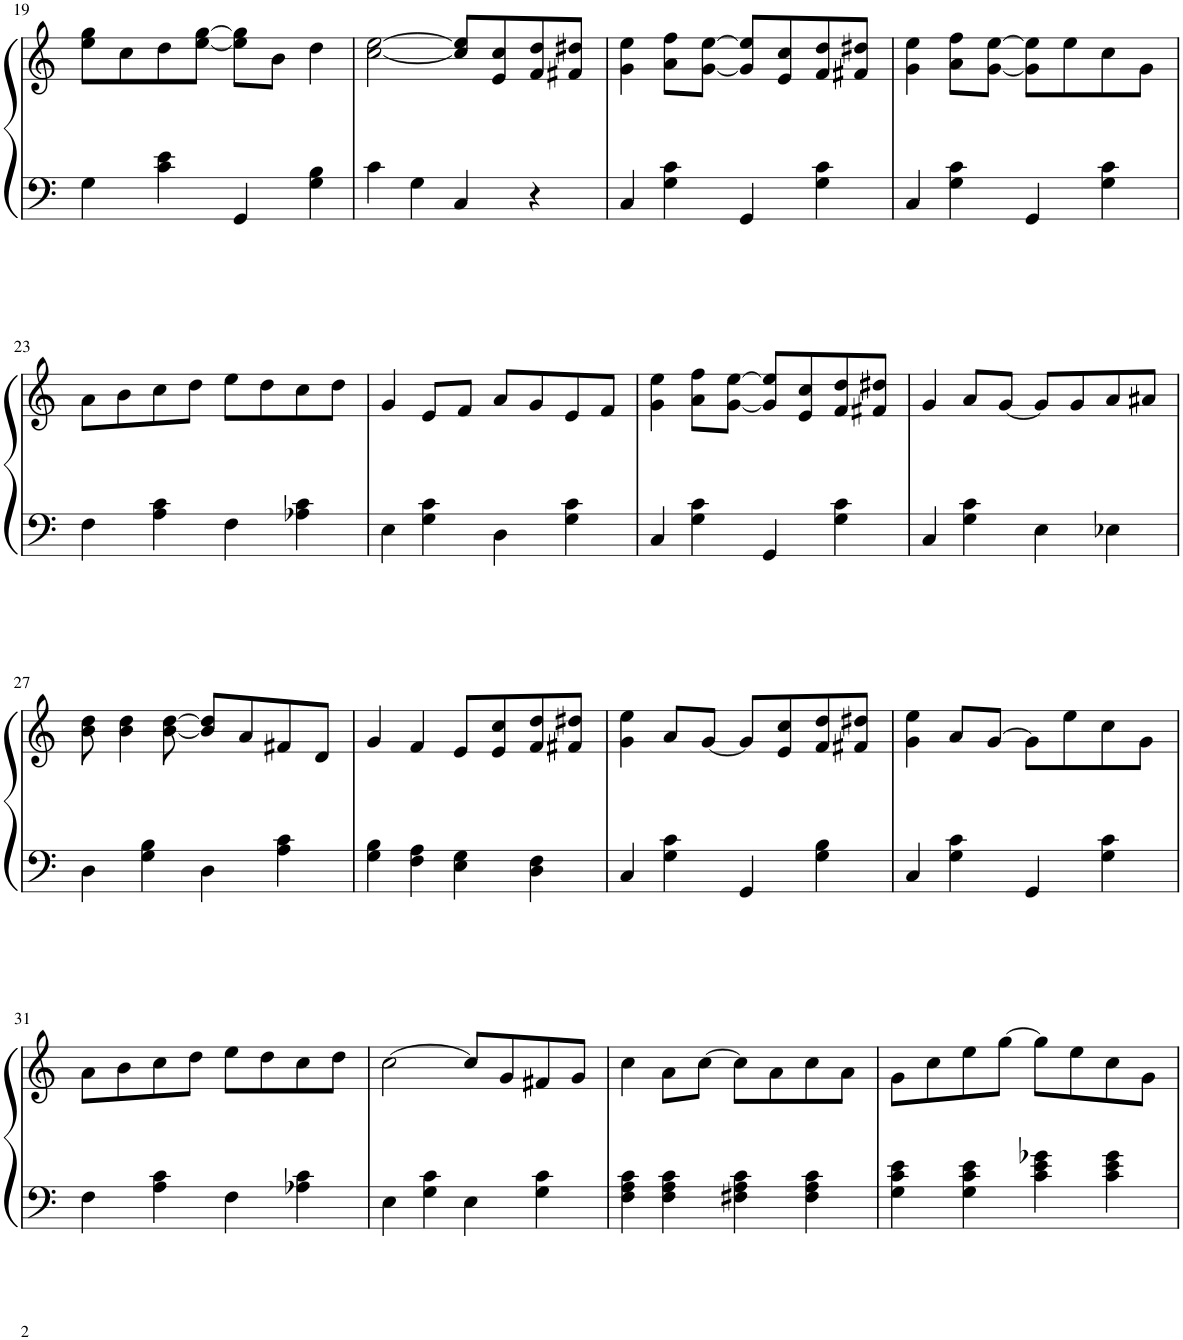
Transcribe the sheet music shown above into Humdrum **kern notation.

**kern	**kern
*part1	*part1
*staff2	*staff1
*I"Piano	*
*I'Pno	*
!!LO:PB:g=z
*clefF4	*clefG2
*k[]	*k[]
*M4/4	*M4/4
=19	=19
4G\	8ee\ 8gg\L
.	8cc\
4c\ 4e\	8dd\
.	[8ee\ [8gg\J
4GG/	8ee\] 8gg\]L
.	8b\J
4G\ 4B\	4dd\
=20	=20
4c\	[2cc\ [2ee\
4G\	.
4C/	8cc/] 8ee/]L
.	8e/ 8cc/
4r	8f/ 8dd/
.	8f#X/ 8dd#X/J
=21	=21
4C/	4g\ 4ee\
4G\ 4c\	8a\ 8ff\L
.	[8g\ [8ee\J
4GG/	8g/] 8ee/]L
.	8e/ 8cc/
4G\ 4c\	8f/ 8dd/
.	8f#X/ 8dd#X/J
=22	=22
4C/	4g\ 4ee\
4G\ 4c\	8a\ 8ff\L
.	[8g\ [8ee\J
4GG/	8g\] 8ee\]L
.	8ee\
4G\ 4c\	8cc\
.	8g\J
!!LO:LB:g=z
=23	=23
4F\	8a\L
.	8b\
4A\ 4c\	8cc\
.	8dd\J
4F\	8ee\L
.	8dd\
4A-X\ 4c\	8cc\
.	8dd\J
=24	=24
4E\	4g/
4G\ 4c\	8e/L
.	8f/J
4D\	8a/L
.	8g/
4G\ 4c\	8e/
.	8f/J
=25	=25
4C/	4g\ 4ee\
4G\ 4c\	8a\ 8ff\L
.	[8g\ [8ee\J
4GG/	8g/] 8ee/]L
.	8e/ 8cc/
4G\ 4c\	8f/ 8dd/
.	8f#X/ 8dd#X/J
=26	=26
4C/	4g/
4G\ 4c\	8a/L
.	[8g/J
4E\	8g/L]
.	8g/
4E-X\	8a/
.	8a#X/J
!!LO:LB:g=z
=27	=27
4D\	8b\ 8dd\
.	4b\ 4dd\
4G\ 4B\	.
.	[8b\ [8dd\
4D\	8b/] 8dd/]L
.	8a/
4A\ 4c\	8f#X/
.	8d/J
=28	=28
4G\ 4B\	4g/
4F\ 4A\	4f/
4E\ 4G\	8e/L
.	8e/ 8cc/
4D\ 4F\	8f/ 8dd/
.	8f#X/ 8dd#X/J
=29	=29
4C/	4g\ 4ee\
4G\ 4c\	8a/L
.	[8g/J
4GG/	8g/L]
.	8e/ 8cc/
4G\ 4B\	8f/ 8dd/
.	8f#X/ 8dd#X/J
=30	=30
4C/	4g\ 4ee\
4G\ 4c\	8a/L
.	[8g/J
4GG/	8g\L]
.	8ee\
4G\ 4c\	8cc\
.	8g\J
!!LO:LB:g=z
=31	=31
4F\	8a\L
.	8b\
4A\ 4c\	8cc\
.	8dd\J
4F\	8ee\L
.	8dd\
4A-X\ 4c\	8cc\
.	8dd\J
=32	=32
4E\	[2cc\
4G\ 4c\	.
4E\	8cc/L]
.	8g/
4G\ 4c\	8f#X/
.	8g/J
=33	=33
4F\ 4A\ 4c\	4cc\
4F\ 4A\ 4c\	8a\L
.	[8cc\J
4F#X\ 4A\ 4c\	8cc\L]
.	8a\
4F#\ 4A\ 4c\	8cc\
.	8a\J
=34	=34
4G\ 4c\ 4e\	8g\L
.	8cc\
4G\ 4c\ 4e\	8ee\
.	[8gg\J
4c\ 4e\ 4g-X\	8gg\L]
.	8ee\
4c\ 4e\ 4g-\	8cc\
.	8g\J
=	=
*-	*-
